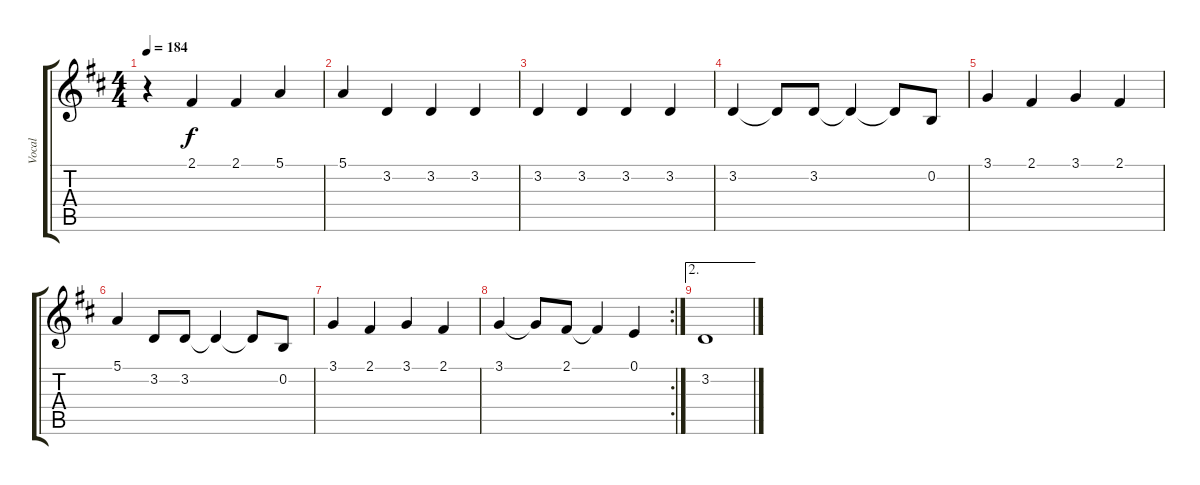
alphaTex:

\track ("Vocal" "Vocal") {instrument harmonica}
\staff {score tabs}
\tuning (E4 B3 G3 D3 A2 E2) {hide}
\ts (4 4)
\tempo 184
\clef g2
\ks d
r.4{dy f} 2.1.4 2.1.4 5.1.4 |
5.1.4 3.2.4 3.2.4 3.2.4 |
3.2.4 3.2.4 3.2.4 3.2.4 |
3.2.4 3.2{t}.8 3.2.8 3.2{t}.4 3.2{t}.8 0.2.8 |
3.1.4 2.1.4 3.1.4 2.1.4 |
5.1.4 3.2.8 3.2.8 3.2{t}.4 3.2{t}.8 0.2.8 |
3.1.4 2.1.4 3.1.4 2.1.4 |
\rc 2
3.1.4 3.1{t}.8 2.1.8 2.1{t}.4 0.1.4 |
\ae 2
3.2.1
